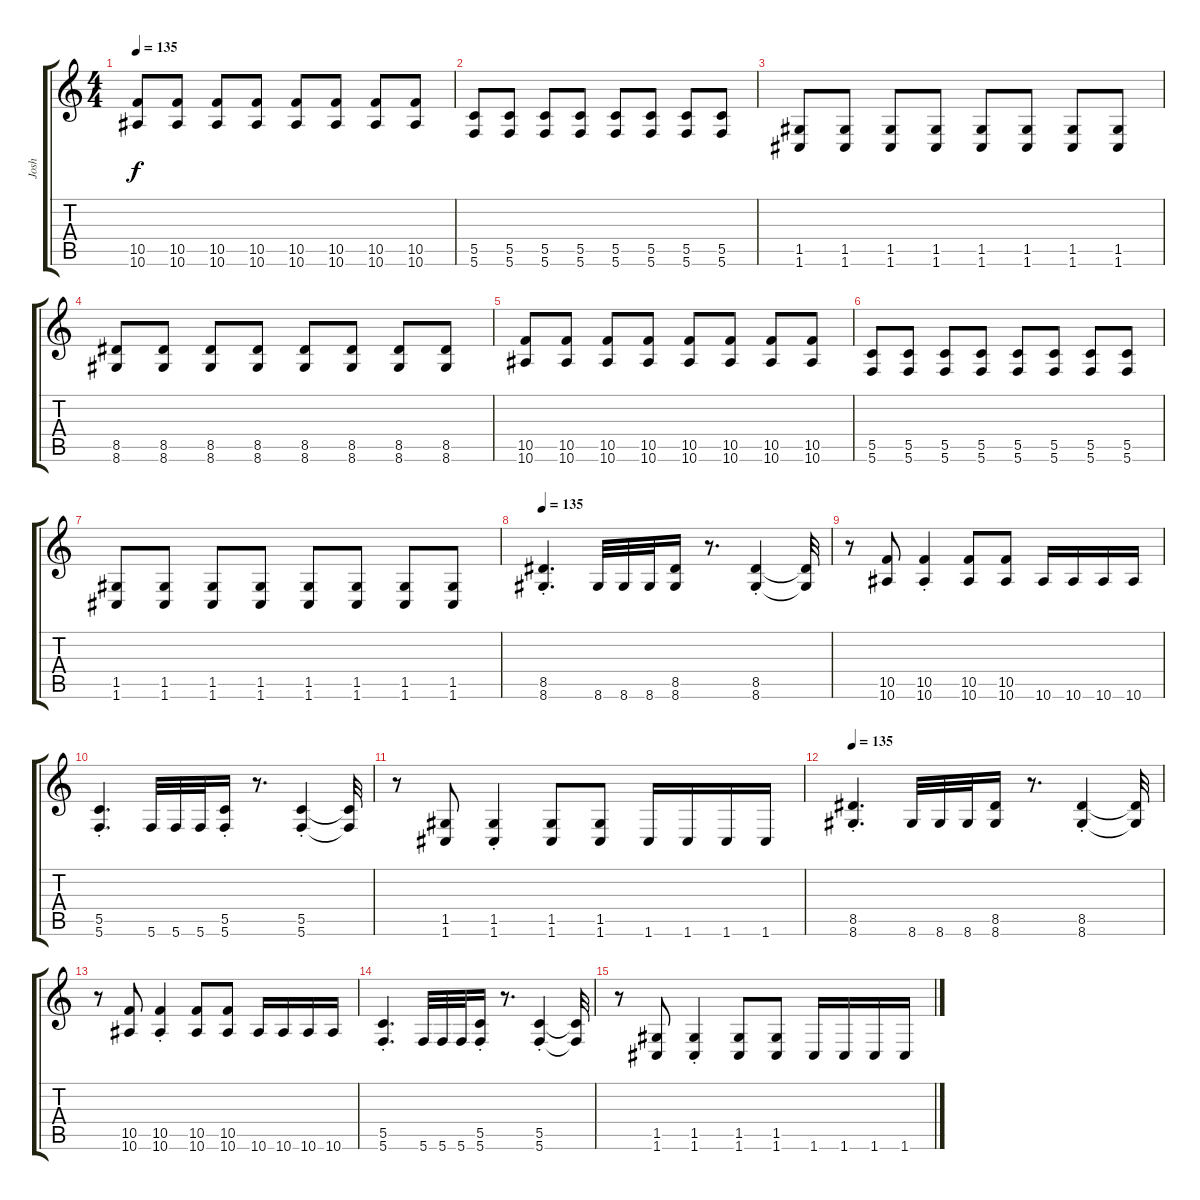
\track ("Josh" "Josh") {instrument distortionguitar}
\staff {score tabs}
\tuning (D4 A3 F3 C3 G2 C2) {hide}
\ts (4 4)
\tempo 135
\clef g2
\ks c
(10.5 10.6).8{dy f} (10.5 10.6).8 (10.5 10.6).8 (10.5 10.6).8 (10.5 10.6).8 (10.5 10.6).8 (10.5 10.6).8 (10.5 10.6).8 |
(5.5 5.6).8 (5.5 5.6).8 (5.5 5.6).8 (5.5 5.6).8 (5.5 5.6).8 (5.5 5.6).8 (5.5 5.6).8 (5.5 5.6).8 |
(1.5 1.6).8 (1.5 1.6).8 (1.5 1.6).8 (1.5 1.6).8 (1.5 1.6).8 (1.5 1.6).8 (1.5 1.6).8 (1.5 1.6).8 |
(8.5 8.6).8 (8.5 8.6).8 (8.5 8.6).8 (8.5 8.6).8 (8.5 8.6).8 (8.5 8.6).8 (8.5 8.6).8 (8.5 8.6).8 |
(10.5 10.6).8 (10.5 10.6).8 (10.5 10.6).8 (10.5 10.6).8 (10.5 10.6).8 (10.5 10.6).8 (10.5 10.6).8 (10.5 10.6).8 |
(5.5 5.6).8 (5.5 5.6).8 (5.5 5.6).8 (5.5 5.6).8 (5.5 5.6).8 (5.5 5.6).8 (5.5 5.6).8 (5.5 5.6).8 |
(1.5 1.6).8 (1.5 1.6).8 (1.5 1.6).8 (1.5 1.6).8 (1.5 1.6).8 (1.5 1.6).8 (1.5 1.6).8 (1.5 1.6).8 |
\tempo 135
(8.5{st} 8.6{st}).4{d} 8.6.32 8.6.32 8.6.32 (8.5 8.6).16 r.8{d} (8.5{st} 8.6{st}).4 (8.5{t} 8.6{t}).32 |
r.8 (10.5 10.6).8 (10.5{st} 10.6{st}).4 (10.5 10.6).8 (10.5 10.6).8 10.6.16 10.6.16 10.6.16 10.6.16 |
(5.5{st} 5.6{st}).4{d} 5.6.32 5.6.32 5.6.32 (5.5{st} 5.6{st}).16 r.8{d} (5.5{st} 5.6{st}).4 (5.5{t} 5.6{t}).32 |
r.8 (1.5 1.6).8 (1.5{st} 1.6{st}).4 (1.5 1.6).8 (1.5 1.6).8 1.6.16 1.6.16 1.6.16 1.6.16 |
\tempo 135
(8.5{st} 8.6{st}).4{d} 8.6.32 8.6.32 8.6.32 (8.5 8.6).16 r.8{d} (8.5{st} 8.6{st}).4 (8.5{t} 8.6{t}).32 |
r.8 (10.5 10.6).8 (10.5{st} 10.6{st}).4 (10.5 10.6).8 (10.5 10.6).8 10.6.16 10.6.16 10.6.16 10.6.16 |
(5.5{st} 5.6{st}).4{d} 5.6.32 5.6.32 5.6.32 (5.5{st} 5.6{st}).16 r.8{d} (5.5{st} 5.6{st}).4 (5.5{t} 5.6{t}).32 |
r.8 (1.5 1.6).8 (1.5{st} 1.6{st}).4 (1.5 1.6).8 (1.5 1.6).8 1.6.16 1.6.16 1.6.16 1.6.16
